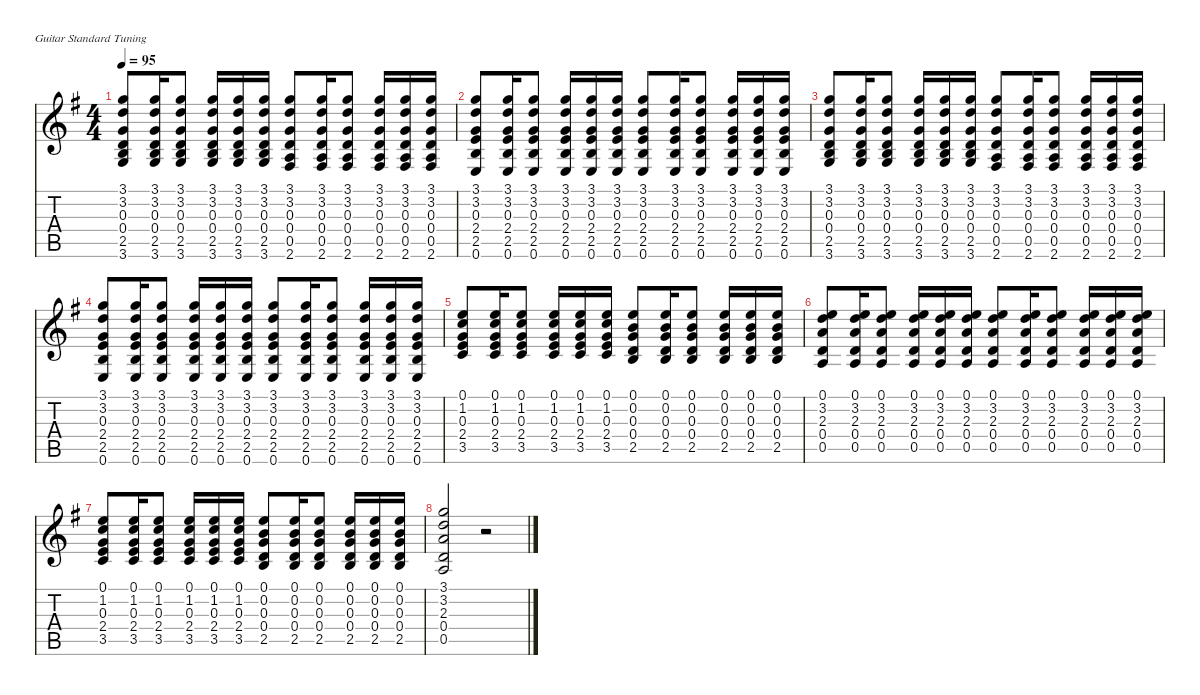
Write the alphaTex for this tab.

\defaultSystemsLayout 4
\hideDynamics
\bracketExtendMode nobrackets
\singleTrackTrackNamePolicy hidden
\multiTrackTrackNamePolicy hidden
\firstSystemTrackNameMode fullname
\firstSystemTrackNameOrientation horizontal
\otherSystemsTrackNameOrientation horizontal
\track ("Guitar 1" "s.guit.") {defaultSystemsLayout 4 instrument acousticguitarsteel}
\staff {score tabs}
\tuning (E4 B3 G3 D3 A2 E2)
\ts (4 4)
\tempo 95
\clef g2
\ks g
(3.1{acc forcenatural} 3.2{acc forcenatural} 0.3{acc forcenatural} 0.4{acc forcenatural} 2.5{acc forcenatural} 3.6{acc forcenatural}).8{dy f beam Up} (3.1{acc forcenatural} 3.2{acc forcenatural} 0.3{acc forcenatural} 0.4{acc forcenatural} 2.5{acc forcenatural} 3.6{acc forcenatural}).16{beam Up} (3.1{acc forcenatural} 3.2{acc forcenatural} 0.3{acc forcenatural} 0.4{acc forcenatural} 2.5{acc forcenatural} 3.6{acc forcenatural}).8{beam Up} (3.1{acc forcenatural} 3.2{acc forcenatural} 0.3{acc forcenatural} 0.4{acc forcenatural} 2.5{acc forcenatural} 3.6{acc forcenatural}).16{beam Up} (3.1{acc forcenatural} 3.2{acc forcenatural} 0.3{acc forcenatural} 0.4{acc forcenatural} 2.5{acc forcenatural} 3.6{acc forcenatural}).16{beam Up} (3.1{acc forcenatural} 3.2{acc forcenatural} 0.3{acc forcenatural} 0.4{acc forcenatural} 2.5{acc forcenatural} 3.6{acc forcenatural}).16{beam Up} (3.1{acc forcenatural} 3.2{acc forcenatural} 0.3{acc forcenatural} 0.4{acc forcenatural} 0.5{acc forcenatural} 2.6{acc #}).8{beam Up} (3.1{acc forcenatural} 3.2{acc forcenatural} 0.3{acc forcenatural} 0.4{acc forcenatural} 0.5{acc forcenatural} 2.6{acc #}).16{beam Up} (3.1{acc forcenatural} 3.2{acc forcenatural} 0.3{acc forcenatural} 0.4{acc forcenatural} 0.5{acc forcenatural} 2.6{acc #}).8{beam Up} (3.1{acc forcenatural} 3.2{acc forcenatural} 0.3{acc forcenatural} 0.4{acc forcenatural} 0.5{acc forcenatural} 2.6{acc #}).16{beam Up} (3.1{acc forcenatural} 3.2{acc forcenatural} 0.3{acc forcenatural} 0.4{acc forcenatural} 0.5{acc forcenatural} 2.6{acc #}).16{beam Up} (3.1{acc forcenatural} 3.2{acc forcenatural} 0.3{acc forcenatural} 0.4{acc forcenatural} 0.5{acc forcenatural} 2.6{acc #}).16{beam Up} |
(3.1{acc forcenatural} 3.2{acc forcenatural} 0.3{acc forcenatural} 2.4{acc forcenatural} 2.5{acc forcenatural} 0.6{acc forcenatural}).8{beam Up} (3.1{acc forcenatural} 3.2{acc forcenatural} 0.3{acc forcenatural} 2.4{acc forcenatural} 2.5{acc forcenatural} 0.6{acc forcenatural}).16{beam Up} (3.1{acc forcenatural} 3.2{acc forcenatural} 0.3{acc forcenatural} 2.4{acc forcenatural} 2.5{acc forcenatural} 0.6{acc forcenatural}).8{beam Up} (3.1{acc forcenatural} 3.2{acc forcenatural} 0.3{acc forcenatural} 2.4{acc forcenatural} 2.5{acc forcenatural} 0.6{acc forcenatural}).16{beam Up} (3.1{acc forcenatural} 3.2{acc forcenatural} 0.3{acc forcenatural} 2.4{acc forcenatural} 2.5{acc forcenatural} 0.6{acc forcenatural}).16{beam Up} (3.1{acc forcenatural} 3.2{acc forcenatural} 0.3{acc forcenatural} 2.4{acc forcenatural} 2.5{acc forcenatural} 0.6{acc forcenatural}).16{beam Up} (3.1{acc forcenatural} 3.2{acc forcenatural} 0.3{acc forcenatural} 2.4{acc forcenatural} 2.5{acc forcenatural} 0.6{acc forcenatural}).8{beam Up} (3.1{acc forcenatural} 3.2{acc forcenatural} 0.3{acc forcenatural} 2.4{acc forcenatural} 2.5{acc forcenatural} 0.6{acc forcenatural}).16{beam Up} (3.1{acc forcenatural} 3.2{acc forcenatural} 0.3{acc forcenatural} 2.4{acc forcenatural} 2.5{acc forcenatural} 0.6{acc forcenatural}).8{beam Up} (3.1{acc forcenatural} 3.2{acc forcenatural} 0.3{acc forcenatural} 2.4{acc forcenatural} 2.5{acc forcenatural} 0.6{acc forcenatural}).16{beam Up} (3.1{acc forcenatural} 3.2{acc forcenatural} 0.3{acc forcenatural} 2.4{acc forcenatural} 2.5{acc forcenatural} 0.6{acc forcenatural}).16{beam Up} (3.1{acc forcenatural} 3.2{acc forcenatural} 0.3{acc forcenatural} 2.4{acc forcenatural} 2.5{acc forcenatural} 0.6{acc forcenatural}).16{beam Up} |
(3.1{acc forcenatural} 3.2{acc forcenatural} 0.3{acc forcenatural} 0.4{acc forcenatural} 2.5{acc forcenatural} 3.6{acc forcenatural}).8{beam Up} (3.1{acc forcenatural} 3.2{acc forcenatural} 0.3{acc forcenatural} 0.4{acc forcenatural} 2.5{acc forcenatural} 3.6{acc forcenatural}).16{beam Up} (3.1{acc forcenatural} 3.2{acc forcenatural} 0.3{acc forcenatural} 0.4{acc forcenatural} 2.5{acc forcenatural} 3.6{acc forcenatural}).8{beam Up} (3.1{acc forcenatural} 3.2{acc forcenatural} 0.3{acc forcenatural} 0.4{acc forcenatural} 2.5{acc forcenatural} 3.6{acc forcenatural}).16{beam Up} (3.1{acc forcenatural} 3.2{acc forcenatural} 0.3{acc forcenatural} 0.4{acc forcenatural} 2.5{acc forcenatural} 3.6{acc forcenatural}).16{beam Up} (3.1{acc forcenatural} 3.2{acc forcenatural} 0.3{acc forcenatural} 0.4{acc forcenatural} 2.5{acc forcenatural} 3.6{acc forcenatural}).16{beam Up} (3.1{acc forcenatural} 3.2{acc forcenatural} 0.3{acc forcenatural} 0.4{acc forcenatural} 0.5{acc forcenatural} 2.6{acc #}).8{beam Up} (3.1{acc forcenatural} 3.2{acc forcenatural} 0.3{acc forcenatural} 0.4{acc forcenatural} 0.5{acc forcenatural} 2.6{acc #}).16{beam Up} (3.1{acc forcenatural} 3.2{acc forcenatural} 0.3{acc forcenatural} 0.4{acc forcenatural} 0.5{acc forcenatural} 2.6{acc #}).8{beam Up} (3.1{acc forcenatural} 3.2{acc forcenatural} 0.3{acc forcenatural} 0.4{acc forcenatural} 0.5{acc forcenatural} 2.6{acc #}).16{beam Up} (3.1{acc forcenatural} 3.2{acc forcenatural} 0.3{acc forcenatural} 0.4{acc forcenatural} 0.5{acc forcenatural} 2.6{acc #}).16{beam Up} (3.1{acc forcenatural} 3.2{acc forcenatural} 0.3{acc forcenatural} 0.4{acc forcenatural} 0.5{acc forcenatural} 2.6{acc #}).16{beam Up} |
(3.1{acc forcenatural} 3.2{acc forcenatural} 0.3{acc forcenatural} 2.4{acc forcenatural} 2.5{acc forcenatural} 0.6{acc forcenatural}).8{beam Up} (3.1{acc forcenatural} 3.2{acc forcenatural} 0.3{acc forcenatural} 2.4{acc forcenatural} 2.5{acc forcenatural} 0.6{acc forcenatural}).16{beam Up} (3.1{acc forcenatural} 3.2{acc forcenatural} 0.3{acc forcenatural} 2.4{acc forcenatural} 2.5{acc forcenatural} 0.6{acc forcenatural}).8{beam Up} (3.1{acc forcenatural} 3.2{acc forcenatural} 0.3{acc forcenatural} 2.4{acc forcenatural} 2.5{acc forcenatural} 0.6{acc forcenatural}).16{beam Up} (3.1{acc forcenatural} 3.2{acc forcenatural} 0.3{acc forcenatural} 2.4{acc forcenatural} 2.5{acc forcenatural} 0.6{acc forcenatural}).16{beam Up} (3.1{acc forcenatural} 3.2{acc forcenatural} 0.3{acc forcenatural} 2.4{acc forcenatural} 2.5{acc forcenatural} 0.6{acc forcenatural}).16{beam Up} (3.1{acc forcenatural} 3.2{acc forcenatural} 0.3{acc forcenatural} 2.4{acc forcenatural} 2.5{acc forcenatural} 0.6{acc forcenatural}).8{beam Up} (3.1{acc forcenatural} 3.2{acc forcenatural} 0.3{acc forcenatural} 2.4{acc forcenatural} 2.5{acc forcenatural} 0.6{acc forcenatural}).16{beam Up} (3.1{acc forcenatural} 3.2{acc forcenatural} 0.3{acc forcenatural} 2.4{acc forcenatural} 2.5{acc forcenatural} 0.6{acc forcenatural}).8{beam Up} (3.1{acc forcenatural} 3.2{acc forcenatural} 0.3{acc forcenatural} 2.4{acc forcenatural} 2.5{acc forcenatural} 0.6{acc forcenatural}).16{beam Up} (3.1{acc forcenatural} 3.2{acc forcenatural} 0.3{acc forcenatural} 2.4{acc forcenatural} 2.5{acc forcenatural} 0.6{acc forcenatural}).16{beam Up} (3.1{acc forcenatural} 3.2{acc forcenatural} 0.3{acc forcenatural} 2.4{acc forcenatural} 2.5{acc forcenatural} 0.6{acc forcenatural}).16{beam Up} |
(0.1{acc forcenatural} 1.2{acc forcenatural} 0.3{acc forcenatural} 2.4{acc forcenatural} 3.5{acc forcenatural}).8{beam Up} (0.1{acc forcenatural} 1.2{acc forcenatural} 0.3{acc forcenatural} 2.4{acc forcenatural} 3.5{acc forcenatural}).16{beam Up} (0.1{acc forcenatural} 1.2{acc forcenatural} 0.3{acc forcenatural} 2.4{acc forcenatural} 3.5{acc forcenatural}).8{beam Up} (0.1{acc forcenatural} 1.2{acc forcenatural} 0.3{acc forcenatural} 2.4{acc forcenatural} 3.5{acc forcenatural}).16{beam Up} (0.1{acc forcenatural} 1.2{acc forcenatural} 0.3{acc forcenatural} 2.4{acc forcenatural} 3.5{acc forcenatural}).16{beam Up} (0.1{acc forcenatural} 1.2{acc forcenatural} 0.3{acc forcenatural} 2.4{acc forcenatural} 3.5{acc forcenatural}).16{beam Up} (0.1{acc forcenatural} 0.2{acc forcenatural} 0.3{acc forcenatural} 0.4{acc forcenatural} 2.5{acc forcenatural}).8{beam Up} (0.1{acc forcenatural} 0.2{acc forcenatural} 0.3{acc forcenatural} 0.4{acc forcenatural} 2.5{acc forcenatural}).16{beam Up} (0.1{acc forcenatural} 0.2{acc forcenatural} 0.3{acc forcenatural} 0.4{acc forcenatural} 2.5{acc forcenatural}).8{beam Up} (0.1{acc forcenatural} 0.2{acc forcenatural} 0.3{acc forcenatural} 0.4{acc forcenatural} 2.5{acc forcenatural}).16{beam Up} (0.1{acc forcenatural} 0.2{acc forcenatural} 0.3{acc forcenatural} 0.4{acc forcenatural} 2.5{acc forcenatural}).16{beam Up} (0.1{acc forcenatural} 0.2{acc forcenatural} 0.3{acc forcenatural} 0.4{acc forcenatural} 2.5{acc forcenatural}).16{beam Up} |
(0.1{acc forcenatural} 3.2{acc forcenatural} 2.3{acc forcenatural} 0.4{acc forcenatural} 0.5{acc forcenatural}).8{beam Up} (0.1{acc forcenatural} 3.2{acc forcenatural} 2.3{acc forcenatural} 0.4{acc forcenatural} 0.5{acc forcenatural}).16{beam Up} (0.1{acc forcenatural} 3.2{acc forcenatural} 2.3{acc forcenatural} 0.4{acc forcenatural} 0.5{acc forcenatural}).8{beam Up} (0.1{acc forcenatural} 3.2{acc forcenatural} 2.3{acc forcenatural} 0.4{acc forcenatural} 0.5{acc forcenatural}).16{beam Up} (0.1{acc forcenatural} 3.2{acc forcenatural} 2.3{acc forcenatural} 0.4{acc forcenatural} 0.5{acc forcenatural}).16{beam Up} (0.1{acc forcenatural} 3.2{acc forcenatural} 2.3{acc forcenatural} 0.4{acc forcenatural} 0.5{acc forcenatural}).16{beam Up} (0.1{acc forcenatural} 3.2{acc forcenatural} 2.3{acc forcenatural} 0.4{acc forcenatural} 0.5{acc forcenatural}).8{beam Up} (0.1{acc forcenatural} 3.2{acc forcenatural} 2.3{acc forcenatural} 0.4{acc forcenatural} 0.5{acc forcenatural}).16{beam Up} (0.1{acc forcenatural} 3.2{acc forcenatural} 2.3{acc forcenatural} 0.4{acc forcenatural} 0.5{acc forcenatural}).8{beam Up} (0.1{acc forcenatural} 3.2{acc forcenatural} 2.3{acc forcenatural} 0.4{acc forcenatural} 0.5{acc forcenatural}).16{beam Up} (0.1{acc forcenatural} 3.2{acc forcenatural} 2.3{acc forcenatural} 0.4{acc forcenatural} 0.5{acc forcenatural}).16{beam Up} (0.1{acc forcenatural} 3.2{acc forcenatural} 2.3{acc forcenatural} 0.4{acc forcenatural} 0.5{acc forcenatural}).16{beam Up} |
(0.1{acc forcenatural} 1.2{acc forcenatural} 0.3{acc forcenatural} 2.4{acc forcenatural} 3.5{acc forcenatural}).8{beam Up} (0.1{acc forcenatural} 1.2{acc forcenatural} 0.3{acc forcenatural} 2.4{acc forcenatural} 3.5{acc forcenatural}).16{beam Up} (0.1{acc forcenatural} 1.2{acc forcenatural} 0.3{acc forcenatural} 2.4{acc forcenatural} 3.5{acc forcenatural}).8{beam Up} (0.1{acc forcenatural} 1.2{acc forcenatural} 0.3{acc forcenatural} 2.4{acc forcenatural} 3.5{acc forcenatural}).16{beam Up} (0.1{acc forcenatural} 1.2{acc forcenatural} 0.3{acc forcenatural} 2.4{acc forcenatural} 3.5{acc forcenatural}).16{beam Up} (0.1{acc forcenatural} 1.2{acc forcenatural} 0.3{acc forcenatural} 2.4{acc forcenatural} 3.5{acc forcenatural}).16{beam Up} (0.1{acc forcenatural} 0.2{acc forcenatural} 0.3{acc forcenatural} 0.4{acc forcenatural} 2.5{acc forcenatural}).8{beam Up} (0.1{acc forcenatural} 0.2{acc forcenatural} 0.3{acc forcenatural} 0.4{acc forcenatural} 2.5{acc forcenatural}).16{beam Up} (0.1{acc forcenatural} 0.2{acc forcenatural} 0.3{acc forcenatural} 0.4{acc forcenatural} 2.5{acc forcenatural}).8{beam Up} (0.1{acc forcenatural} 0.2{acc forcenatural} 0.3{acc forcenatural} 0.4{acc forcenatural} 2.5{acc forcenatural}).16{beam Up} (0.1{acc forcenatural} 0.2{acc forcenatural} 0.3{acc forcenatural} 0.4{acc forcenatural} 2.5{acc forcenatural}).16{beam Up} (0.1{acc forcenatural} 0.2{acc forcenatural} 0.3{acc forcenatural} 0.4{acc forcenatural} 2.5{acc forcenatural}).16{beam Up} |
(3.1{acc forcenatural} 3.2{acc forcenatural} 2.3{acc forcenatural} 0.4{acc forcenatural} 0.5{acc forcenatural}).2{beam Up} r.2{beam Up}
